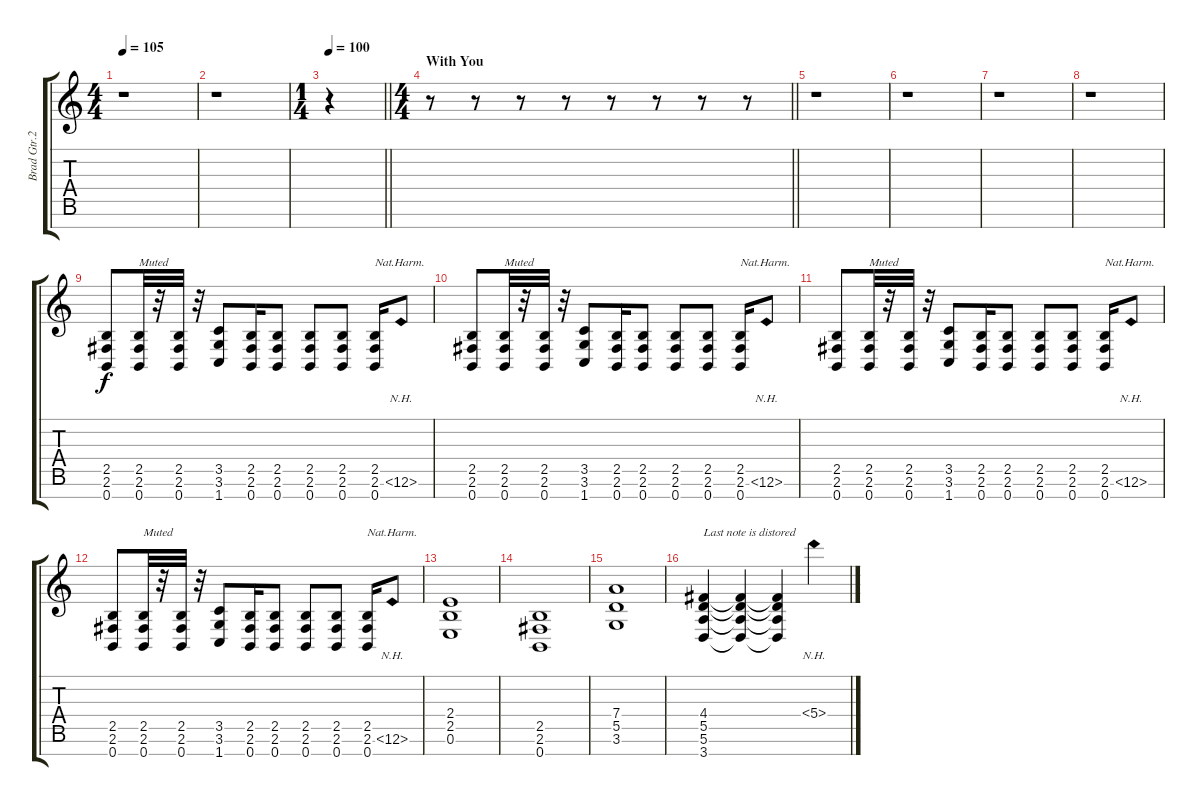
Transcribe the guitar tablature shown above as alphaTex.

\track ("Brad Gtr.2 (7-Strings Ibanez Guitar)" "Brad Gtr.2") {instrument distortionguitar}
\staff {score tabs}
\tuning (E4 B3 G3 D3 A2 E2 B1) {hide}
\ts (4 4)
\tempo 105
\clef g2
\ks c
r.1{dy f} |
r.1 |
\ts (1 4)
\tempo 100
\barLineRight lightlight
r.4 |
\ts (4 4)
\section ("" "With You")
\barLineRight lightlight
r.8 r.8 r.8 r.8 r.8 r.8 r.8 r.8 |
r.1 |
r.1 |
r.1 |
r.1 |
(2.5 2.6 0.7).8{volume 14 instrument distortionguitar} (2.5 2.6 0.7).32{txt "Muted"} r.32 (2.5 2.6 0.7).32 r.32 (3.5 3.6 1.7).8 (2.5 2.6 0.7).16 (2.5 2.6 0.7).8 (2.5 2.6 0.7).8 (2.5 2.6 0.7).8 (2.5 2.6 0.7).16{txt "Nat.Harm."} 12.6{nh}.8 |
(2.5 2.6 0.7).8{volume 14 instrument distortionguitar} (2.5 2.6 0.7).32{txt "Muted"} r.32 (2.5 2.6 0.7).32 r.32 (3.5 3.6 1.7).8 (2.5 2.6 0.7).16 (2.5 2.6 0.7).8 (2.5 2.6 0.7).8 (2.5 2.6 0.7).8 (2.5 2.6 0.7).16{txt "Nat.Harm."} 12.6{nh}.8 |
(2.5 2.6 0.7).8{volume 14 instrument distortionguitar} (2.5 2.6 0.7).32{txt "Muted"} r.32 (2.5 2.6 0.7).32 r.32 (3.5 3.6 1.7).8 (2.5 2.6 0.7).16 (2.5 2.6 0.7).8 (2.5 2.6 0.7).8 (2.5 2.6 0.7).8 (2.5 2.6 0.7).16{txt "Nat.Harm."} 12.6{nh}.8 |
(2.5 2.6 0.7).8{volume 14 instrument distortionguitar} (2.5 2.6 0.7).32{txt "Muted"} r.32 (2.5 2.6 0.7).32 r.32 (3.5 3.6 1.7).8 (2.5 2.6 0.7).16 (2.5 2.6 0.7).8 (2.5 2.6 0.7).8 (2.5 2.6 0.7).8 (2.5 2.6 0.7).16{txt "Nat.Harm."} 12.6{nh}.8 |
(2.4 2.5 0.6).1 |
(2.5 2.6 0.7).1 |
(7.4 5.5 3.6).1 |
(4.4 5.5 5.6 3.7).4{txt "Last note is distored "} (4.4{t} 5.5{t} 5.6{t} 3.7{t}).4 (4.4{t} 5.5{t} 5.6{t} 3.7{t}).4 5.4{nh}.4{volume 16 instrument distortionguitar}
